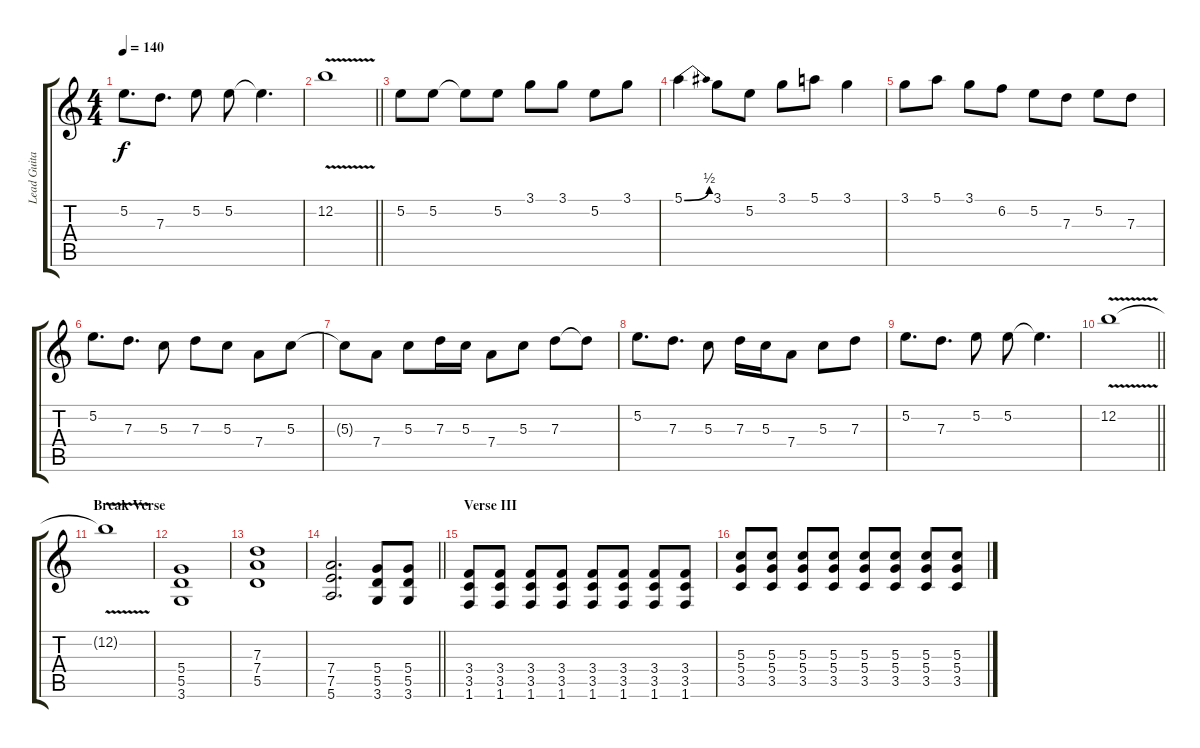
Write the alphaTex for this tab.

\track ("Lead Guitar" "Lead Guita") {instrument distortionguitar}
\staff {score tabs}
\tuning (E4 B3 G3 D3 A2 E2) {hide}
\ts (4 4)
\tempo 140
\clef g2
\ks c
5.2.8{d dy f} 7.3.8{d} 5.2.8 5.2.8 5.2{t}.4{d} |
\barLineRight lightlight
12.2{v}.1 |
5.2.8 5.2.8 5.2{t}.8 5.2.8 3.1.8 3.1.8 5.2.8 3.1.8 |
5.1{be (bend 0 0 60 2)}.4 3.1.8 5.2.8 3.1.8 5.1.8 3.1.4 |
3.1.8 5.1.8 3.1.8 6.2.8 5.2.8 7.3.8 5.2.8 7.3.8 |
5.2.8{d} 7.3.8{d} 5.3.8 7.3.8 5.3.8 7.4.8 5.3.8 |
5.3{t}.8 7.4.8 5.3.8 7.3.16 5.3.16 7.4.8 5.3.8 7.3.8 7.3{t}.8 |
5.2.8{d} 7.3.8{d} 5.3.8 7.3.16 5.3.16 7.4.8 5.3.8 7.3.8 |
5.2.8{d} 7.3.8{d} 5.2.8 5.2.8 5.2{t}.4{d} |
\barLineRight lightlight
12.2{v}.1{volume 3} |
\section ("" "Break Verse")
12.2{t}.1 |
(5.4 5.5 3.6).1{volume 14} |
(7.3 7.4 5.5).1 |
\barLineRight lightlight
(7.4 7.5 5.6).2{d} (5.4 5.5 3.6).8 (5.4 5.5 3.6).8 |
\section ("" "Verse III")
(3.4 3.5 1.6).8 (3.4 3.5 1.6).8 (3.4 3.5 1.6).8 (3.4 3.5 1.6).8 (3.4 3.5 1.6).8 (3.4 3.5 1.6).8 (3.4 3.5 1.6).8 (3.4 3.5 1.6).8 |
(5.3 5.4 3.5).8 (5.3 5.4 3.5).8 (5.3 5.4 3.5).8 (5.3 5.4 3.5).8 (5.3 5.4 3.5).8 (5.3 5.4 3.5).8 (5.3 5.4 3.5).8 (5.3 5.4 3.5).8
